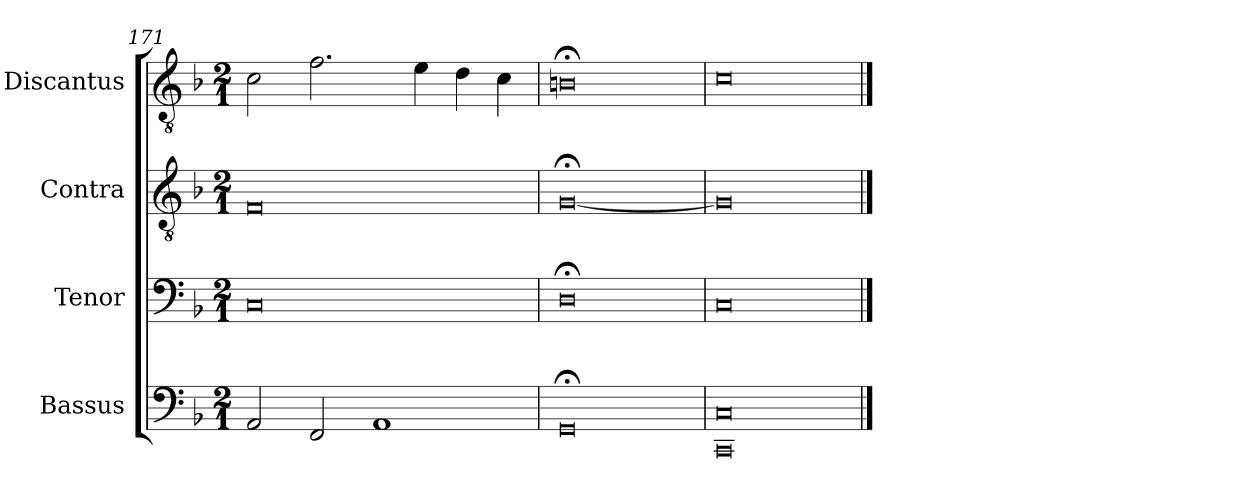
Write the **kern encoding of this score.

**kern	**kern	**kern	**kern
*part4	*part3	*part2	*part1
*staff4	*staff3	*staff2	*staff1
*I"Bassus	*I"Tenor	*I"Contra	*I"Discantus
*I'B	*I'T	*I'C	*I'D
*clefF4	*clefF4	*clefGv2	*clefGv2
*k[b-]	*k[b-]	*k[b-]	*k[b-]
*M2/1	*M2/1	*M2/1	*M2/1
=171	=171	=171	=171
2AA/	0C	0F	2c\
2FF/	.	.	2.f\
1AA	.	.	.
.	.	.	4e\
.	.	.	4d\
.	.	.	4c\
=172	=172	=172	=172
0GG;<	0D;<	[0G;<	0Bn;<
=173	=173	=173	=173
*^	*	*	*
0CC\	0C/	0C	0G]	0c
*v	*v	*	*	*
==	==	==	==
*-	*-	*-	*-
